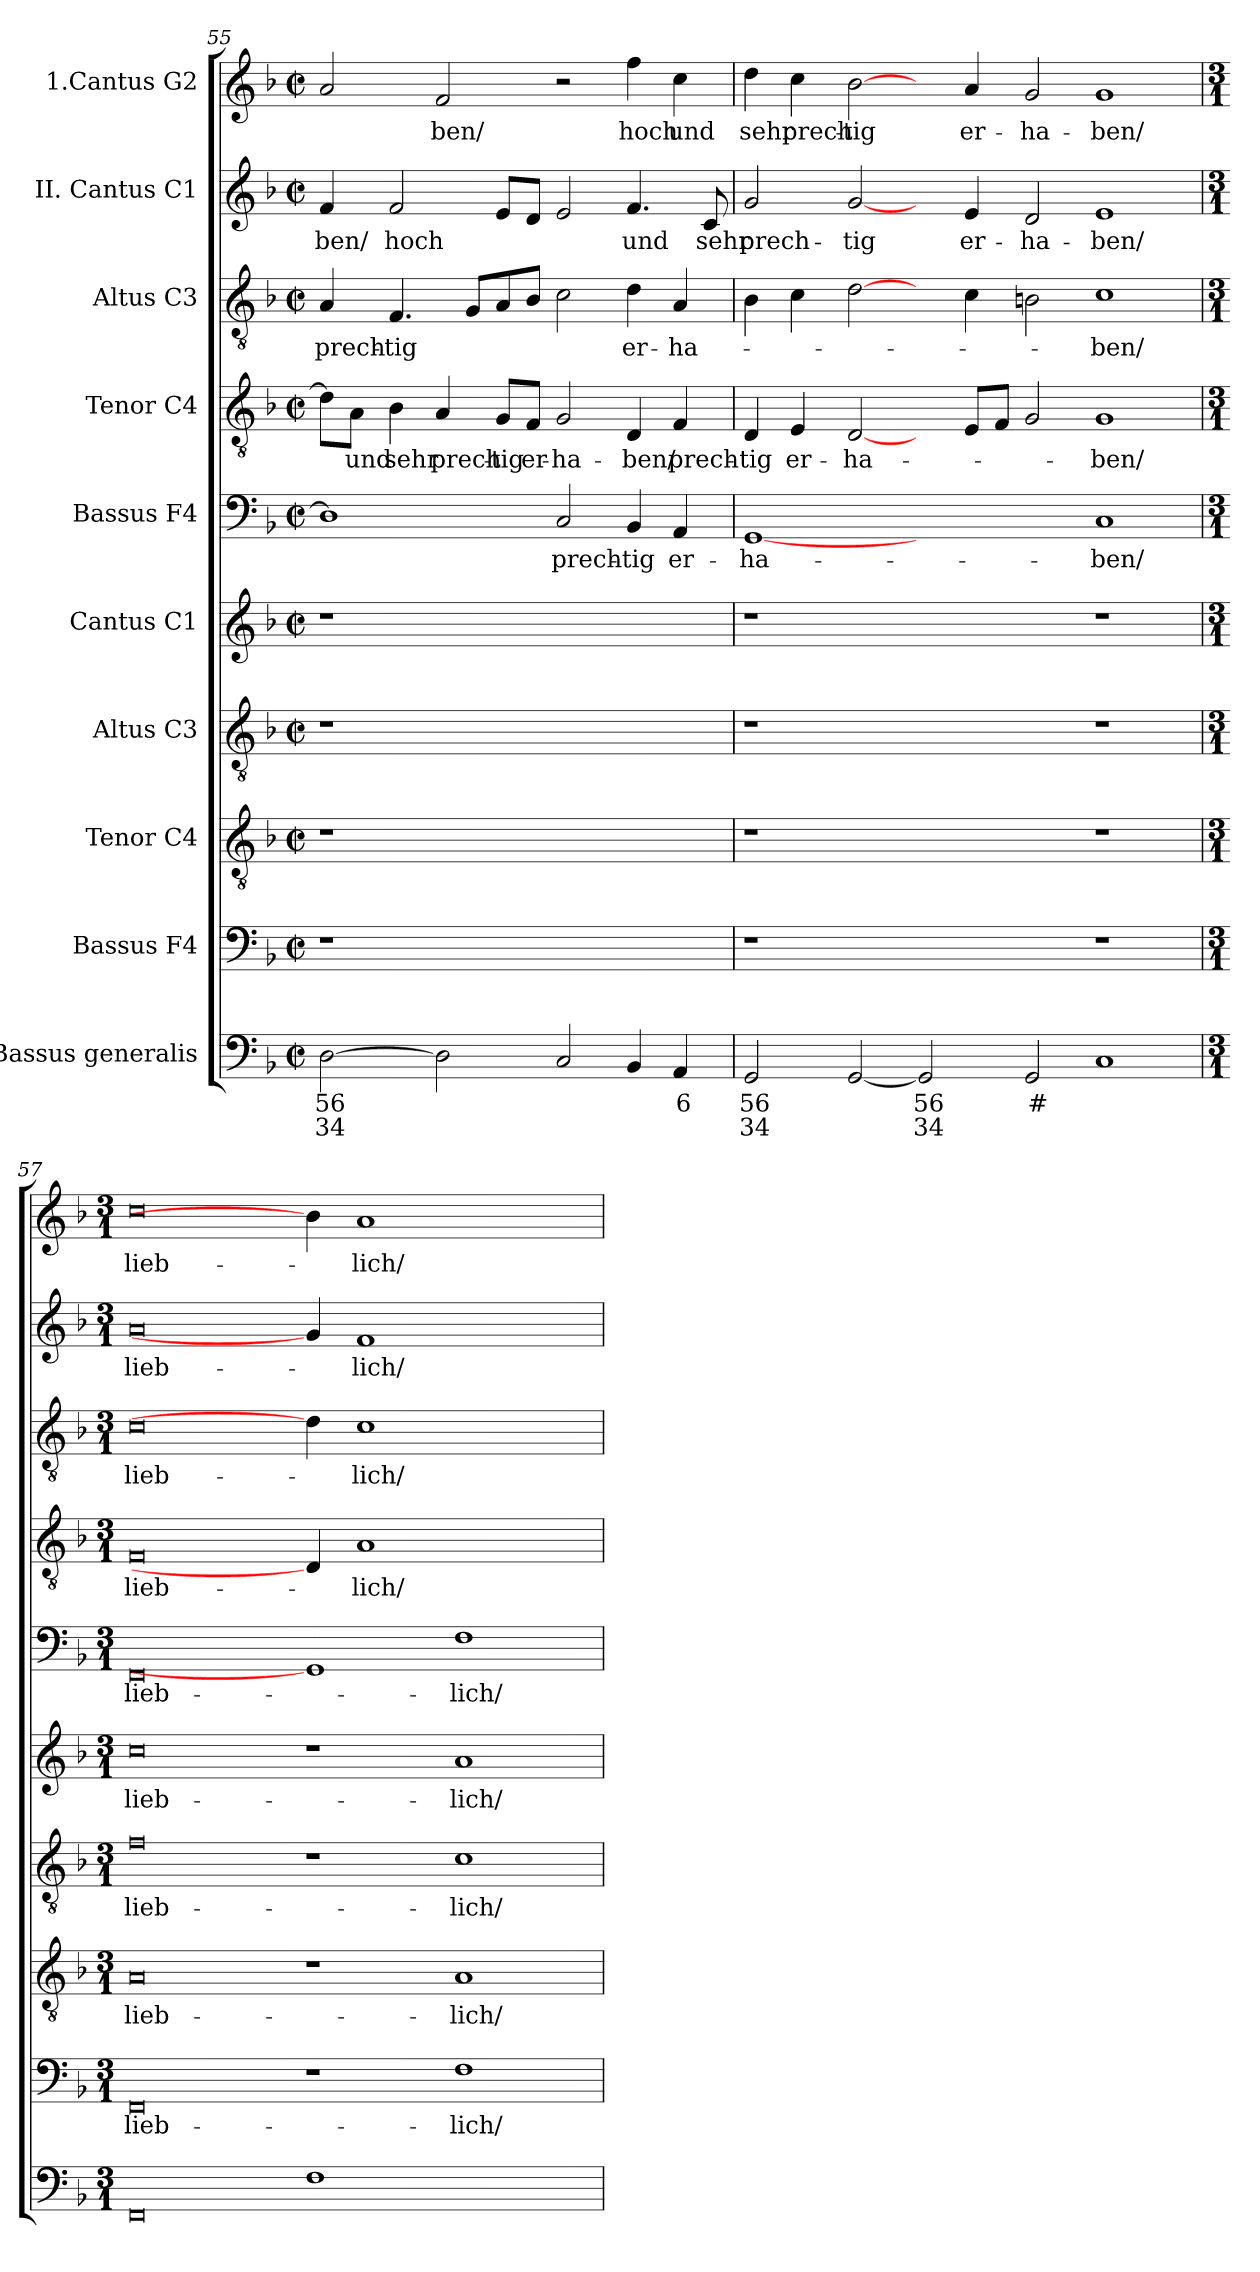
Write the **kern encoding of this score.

**kern	**text	**text	**kern	**text	**kern	**text	**kern	**text	**kern	**text	**kern	**text	**kern	**text	**kern	**text	**kern	**text	**kern	**text
*part10	*part10	*part10	*part9	*part9	*part8	*part8	*part7	*part7	*part6	*part6	*part5	*part5	*part4	*part4	*part3	*part3	*part2	*part2	*part1	*part1
*staff10	*staff10	*staff10	*staff9	*staff9	*staff8	*staff8	*staff7	*staff7	*staff6	*staff6	*staff5	*staff5	*staff4	*staff4	*staff3	*staff3	*staff2	*staff2	*staff1	*staff1
*I"Bassus  generalis	*	*	*I"Bassus F4	*	*I"Tenor C4	*	*I"Altus  C3	*	*I"Cantus C1	*	*I"Bassus F4	*	*I"Tenor C4	*	*I"Altus C3	*	*I"II. Cantus C1	*	*I"1.Cantus G2	*
!!LO:PB:g=z
*clefF4	*	*	*clefF4	*	*clefGv2	*	*clefGv2	*	*clefG2	*	*clefF4	*	*clefGv2	*	*clefGv2	*	*clefG2	*	*clefG2	*
*k[b-]	*	*	*k[b-]	*	*k[b-]	*	*k[b-]	*	*k[b-]	*	*k[b-]	*	*k[b-]	*	*k[b-]	*	*k[b-]	*	*k[b-]	*
*F:	*	*	*F:	*	*F:	*	*F:	*	*F:	*	*F:	*	*F:	*	*F:	*	*F:	*	*F:	*
*M2/2	*	*	*M2/2	*	*M2/2	*	*M2/2	*	*M2/2	*	*M2/2	*	*M2/2	*	*M2/2	*	*M2/2	*	*M2/2	*
*met(c|)	*	*	*met(c|)	*	*met(c|)	*	*met(c|)	*	*met(c|)	*	*met(c|)	*	*met(c|)	*	*met(c|)	*	*met(c|)	*	*met(c|)	*
=55	=55	=55	=55	=55	=55	=55	=55	=55	=55	=55	=55	=55	=55	=55	=55	=55	=55	=55	=55	=55
!	!LO:LY:b	!LO:LY:b	!	!	!	!	!	!	!	!	!	!	!	!	!	!LO:LY:b	!	!LO:LY:b	!	!
[2D\	56	34	1r	.	1r	.	1r	.	1r	.	1D]	.	8d\L]	.	4A/	prech-	4f/	-ben/	2a/	.
!	!	!	!	!	!	!	!	!	!	!	!	!	!	!LO:LY:b	!	!	!	!	!	!
.	.	.	.	.	.	.	.	.	.	.	.	.	8A\J	und	.	.	.	.	.	.
!	!	!	!	!	!	!	!	!	!	!	!	!	!	!LO:LY:b	!	!LO:LY:b	!	!LO:LY:b	!	!
.	.	.	.	.	.	.	.	.	.	.	.	.	4B-\	sehr	4.F/	-tig	2f/	hoch	.	.
!	!	!	!	!	!	!	!	!	!	!	!	!	!	!LO:LY:b	!	!	!	!	!	!LO:LY:b
2D\]	.	.	.	.	.	.	.	.	.	.	.	.	4A/	prech-	.	.	.	.	2f/	-ben/
.	.	.	.	.	.	.	.	.	.	.	.	.	.	.	8G/L	.	.	.	.	.
!	!	!	!	!	!	!	!	!	!	!	!	!	!	!LO:LY:b	!	!	!	!	!	!
.	.	.	.	.	.	.	.	.	.	.	.	.	8G/L	-tig	8A/	.	8e/L	.	.	.
!	!	!	!	!	!	!	!	!	!	!	!	!	!	!LO:LY:b	!	!	!	!	!	!
.	.	.	.	.	.	.	.	.	.	.	.	.	8F/J	er-	8B-/J	.	8d/J	.	.	.
!	!	!	!	!	!	!	!	!	!	!	!	!LO:LY:b	!	!LO:LY:b	!	!	!	!	!	!
2C/	.	.	1ryy	.	1ryy	.	1ryy	.	1ryy	.	2C/	prech-	2G/	-ha-	2c\	.	2e/	.	2r	.
!	!	!	!	!	!	!	!	!	!	!	!	!LO:LY:b	!	!LO:LY:b	!	!LO:LY:b	!	!LO:LY:b	!	!LO:LY:b
4BB-/	.	.	.	.	.	.	.	.	.	.	4BB-/	-tig	4D/	-ben/	4d\	er-	4.f/	und	4ff\	hoch
!	!LO:LY:b	!	!	!	!	!	!	!	!	!	!	!LO:LY:b	!	!LO:LY:b	!	!LO:LY:b	!	!	!	!LO:LY:b
4AA/	6	.	.	.	.	.	.	.	.	.	4AA/	er-	4F/	prech-	4A/	-ha-	.	.	4cc\	und
!	!	!	!	!	!	!	!	!	!	!	!	!	!	!	!	!	!	!LO:LY:b	!	!
.	.	.	.	.	.	.	.	.	.	.	.	.	.	.	.	.	8c/	sehr	.	.
=56	=56	=56	=56	=56	=56	=56	=56	=56	=56	=56	=56	=56	=56	=56	=56	=56	=56	=56	=56	=56
!	!LO:LY:b	!LO:LY:b	!	!	!	!	!	!	!	!	!	!LO:LY:b	!	!LO:LY:b	!	!	!	!LO:LY:b	!	!LO:LY:b
2GG/	56	34	1r	.	1r	.	1r	.	1r	.	[1GG	-ha-	4D/	-tig	4B-\	.	2g/	prech-	4dd\	sehr
!	!	!	!	!	!	!	!	!	!	!	!	!	!	!LO:LY:b	!	!	!	!	!	!LO:LY:b
.	.	.	.	.	.	.	.	.	.	.	.	.	4E/	er-	4c\	.	.	.	4cc\	prech-
!	!	!	!	!	!	!	!	!	!	!	!	!	!	!LO:LY:b	!	!	!	!LO:LY:b	!	!LO:LY:b
[2GG/	.	.	.	.	.	.	.	.	.	.	.	.	[2D/	-ha-	[2d\	.	[2g/	-tig	[2b-\	-tig
!	!LO:LY:b	!LO:LY:b	!	!	!	!	!	!	!	!	!	!	!	!	!	!	!	!	!	!
2GG/]	56	34	1ryy	.	1ryy	.	1ryy	.	1ryy	.	1ryy	.	4ryy	.	4ryy	.	4ryy	.	4ryy	.
!	!	!	!	!	!	!	!	!	!	!	!	!	!	!	!	!	!	!LO:LY:b	!	!LO:LY:b
.	.	.	.	.	.	.	.	.	.	.	.	.	8E/L	.	4c\	.	4e/	er-	4a/	er-
.	.	.	.	.	.	.	.	.	.	.	.	.	8F/J	.	.	.	.	.	.	.
!	!LO:LY:b	!	!	!	!	!	!	!	!	!	!	!	!	!	!	!	!	!LO:LY:b	!	!LO:LY:b
2GG/	#	.	.	.	.	.	.	.	.	.	.	.	2G/	.	2Bn\	.	2d/	-ha-	2g/	-ha-
!	!	!	!	!	!	!	!	!	!	!	!	!LO:LY:b	!	!LO:LY:b	!	!LO:LY:b	!	!LO:LY:b	!	!LO:LY:b
1C	.	.	1r	.	1r	.	1r	.	1r	.	1C	-ben/	1G	-ben/	1c	-ben/	1e	-ben/	1g	-ben/
!!LO:PB:g=z
=57	=57	=57	=57	=57	=57	=57	=57	=57	=57	=57	=57	=57	=57	=57	=57	=57	=57	=57	=57	=57
*M3/1	*	*	*M3/1	*	*M3/1	*	*M3/1	*	*M3/1	*	*M3/1	*	*M3/1	*	*M3/1	*	*M3/1	*	*M3/1	*
*	*	*	*	*	*	*	*	*	*	*	*	*	*	*	*	*	*	*	*MM560	*
!	!	!	!	!LO:LY:b	!	!LO:LY:b	!	!LO:LY:b	!	!LO:LY:b	!	!LO:LY:b	!	!LO:LY:b	!	!LO:LY:b	!	!LO:LY:b	!	!LO:LY:b
0FF	.	.	0FF	lieb-	0A	lieb-	0f	lieb-	0cc	lieb-	0FF	lieb-	0F	lieb-	0c	lieb-	0a	lieb-	0cc	lieb-
1F	.	.	1r	.	1r	.	1r	.	1r	.	1GG]	.	4D/]	.	4d\]	.	4g/]	.	4b-\]	.
!	!	!	!	!	!	!	!	!	!	!	!	!	!	!LO:LY:b	!	!LO:LY:b	!	!LO:LY:b	!	!LO:LY:b
.	.	.	.	.	.	.	.	.	.	.	.	.	1A	-lich/	1c	-lich/	1f	-lich/	1a	-lich/
!	!	!	!	!LO:LY:b	!	!LO:LY:b	!	!LO:LY:b	!	!LO:LY:b	!	!LO:LY:b	!	!	!	!	!	!	!	!
1ryy	.	.	1F	-lich/	1A	-lich/	1c	-lich/	1a	-lich/	1F	-lich/	.	.	.	.	.	.	.	.
.	.	.	.	.	.	.	.	.	.	.	.	.	2.ryy	.	2.ryy	.	2.ryy	.	2.ryy	.
=	=	=	=	=	=	=	=	=	=	=	=	=	=	=	=	=	=	=	=	=
*-	*-	*-	*-	*-	*-	*-	*-	*-	*-	*-	*-	*-	*-	*-	*-	*-	*-	*-	*-	*-
